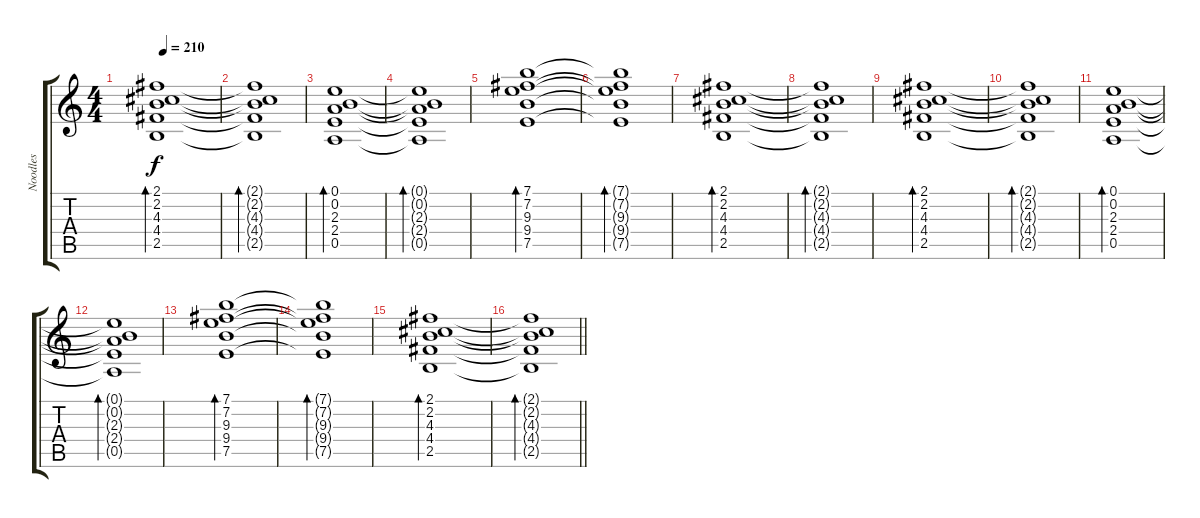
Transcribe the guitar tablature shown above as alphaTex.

\track ("Noodles" "Noodles") {instrument overdrivenguitar}
\staff {score tabs}
\tuning (E4 B3 G3 D3 A2 E2) {hide}
\ts (4 4)
\tempo 210
\clef g2
\ks c
(2.1 2.2 4.3 4.4 2.5).1{bd 60 dy f instrument electricguitarclean} |
(2.1{t} 2.2{t} 4.3{t} 4.4{t} 2.5{t}).1{bd 60} |
(0.1 0.2 2.3 2.4 0.5).1{bd 60} |
(0.1{t} 0.2{t} 2.3{t} 2.4{t} 0.5{t}).1{bd 60} |
(7.1 7.2 9.3 9.4 7.5).1{bd 60} |
(7.1{t} 7.2{t} 9.3{t} 9.4{t} 7.5{t}).1{bd 60} |
(2.1 2.2 4.3 4.4 2.5).1{bd 60} |
(2.1{t} 2.2{t} 4.3{t} 4.4{t} 2.5{t}).1{bd 60} |
(2.1 2.2 4.3 4.4 2.5).1{bd 60} |
(2.1{t} 2.2{t} 4.3{t} 4.4{t} 2.5{t}).1{bd 60} |
(0.1 0.2 2.3 2.4 0.5).1{bd 60} |
(0.1{t} 0.2{t} 2.3{t} 2.4{t} 0.5{t}).1{bd 60} |
(7.1 7.2 9.3 9.4 7.5).1{bd 60} |
(7.1{t} 7.2{t} 9.3{t} 9.4{t} 7.5{t}).1{bd 60} |
(2.1 2.2 4.3 4.4 2.5).1{bd 60} |
\barLineRight lightlight
(2.1{t} 2.2{t} 4.3{t} 4.4{t} 2.5{t}).1{bd 60}
